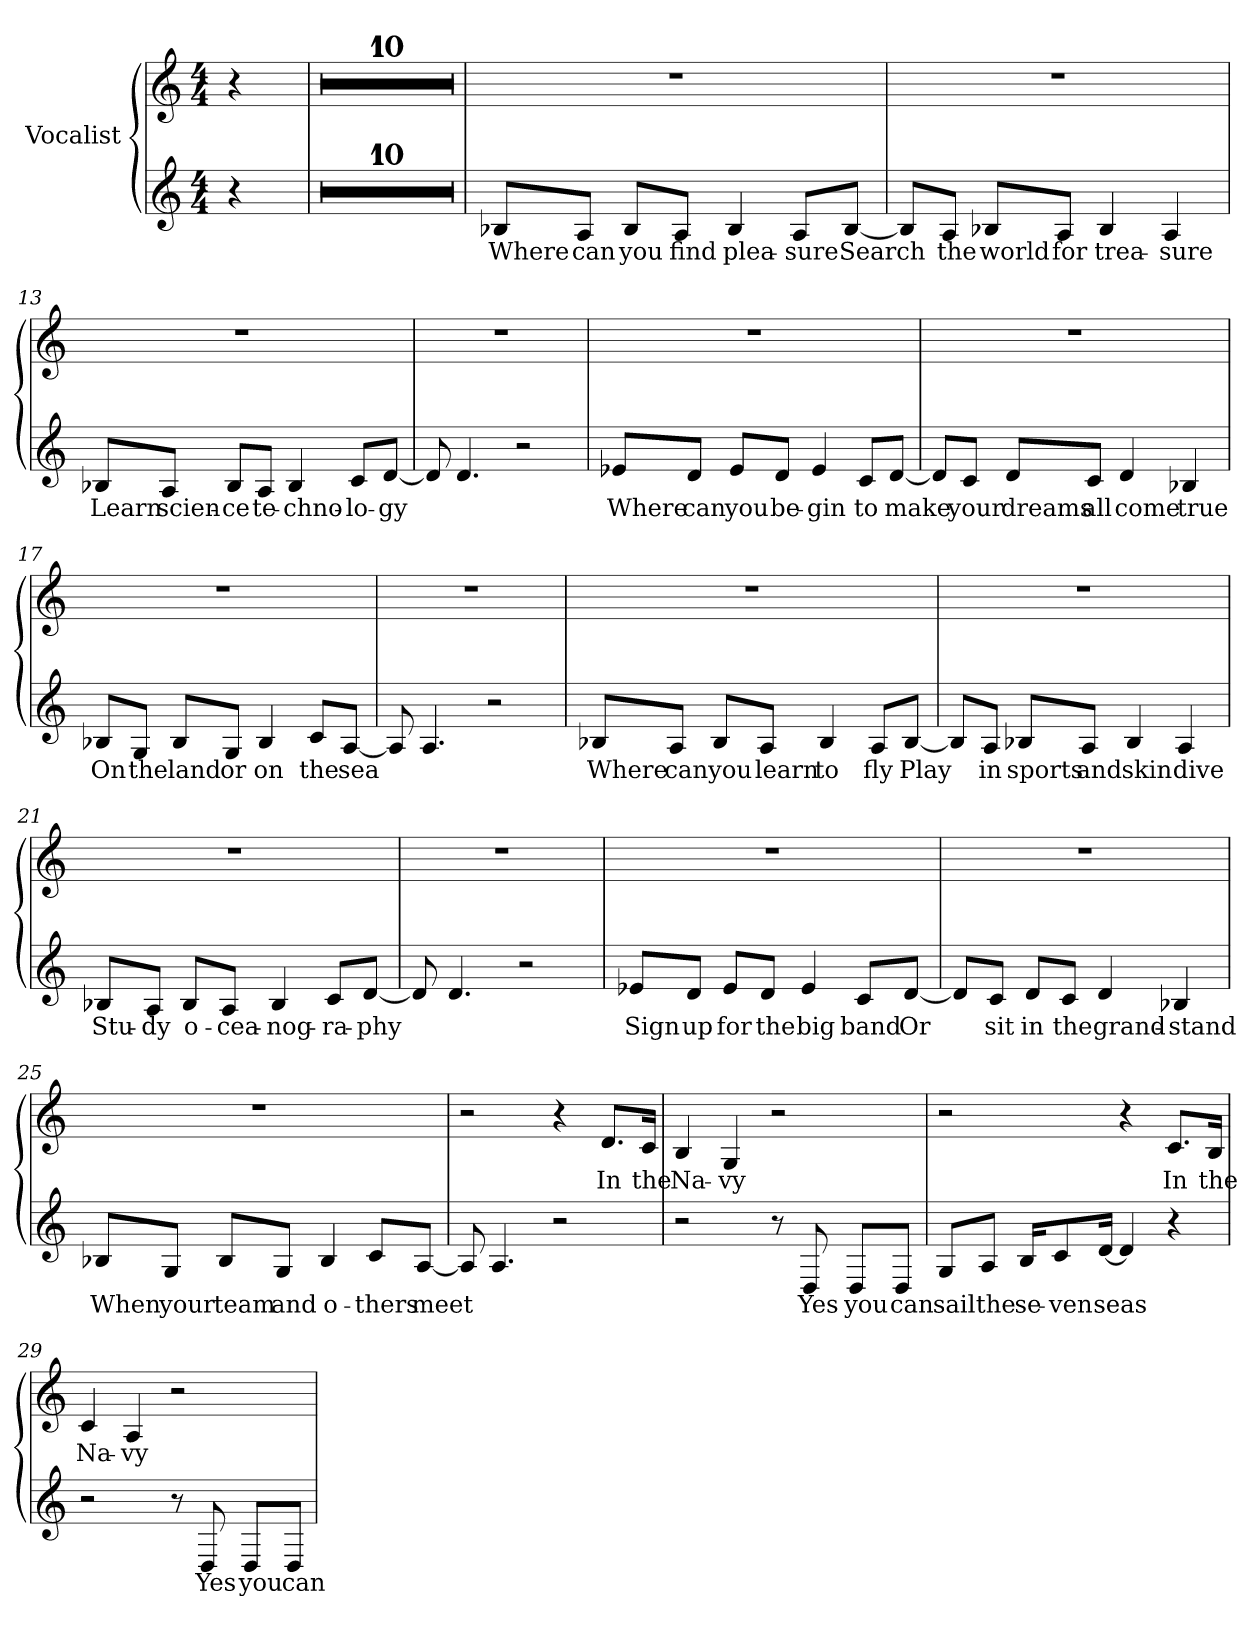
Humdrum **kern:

**kern	**text	**kern	**text
*part1	*part1	*part1	*part1
*staff2	*staff2	*staff1	*staff1
*I"Vocalist	*	*	*
*clefG2	*	*clefG2	*
*M4/4	*	*M4/4	*
=	=	=	=
4r	.	4r	.
=1	=1	=1	=1
1r	.	1r	.
=2	=2	=2	=2
1r	.	1r	.
=3	=3	=3	=3
1r	.	1r	.
=4	=4	=4	=4
1r	.	1r	.
=5	=5	=5	=5
1r	.	1r	.
=6	=6	=6	=6
1r	.	1r	.
=7	=7	=7	=7
1r	.	1r	.
=8	=8	=8	=8
1r	.	1r	.
=9	=9	=9	=9
1r	.	1r	.
=10	=10	=10	=10
1r	.	1r	.
=11	=11	=11	=11
8B-X/L	Where	1r	.
8A/J	can	.	.
8B-/L	you	.	.
8A/J	find	.	.
4B-	plea-	.	.
8A/L	-sure_	.	.
[8B-/J	Search	.	.
=12	=12	=12	=12
8B-/L]	_	1r	.
8A/J	the	.	.
8B-X/L	world	.	.
8A/J	for	.	.
4B-	trea-	.	.
4A	-sure	.	.
=13	=13	=13	=13
8B-X/L	Learn	1r	.
8A/J	scien-	.	.
8B-/L	-ce	.	.
8A/J	te-	.	.
4B-	-chno-	.	.
8c/L	-lo-	.	.
[8d/J	-gy	.	.
=14	=14	=14	=14
8d]	_	1r	.
4.d	_	.	.
2r	.	.	.
=15	=15	=15	=15
8e-X/L	Where	1r	.
8d/J	can	.	.
8e-/L	you	.	.
8d/J	be-	.	.
4e-	-gin	.	.
8c/L	to	.	.
[8d/J	make	.	.
=16	=16	=16	=16
8d/L]	_	1r	.
8c/J	your	.	.
8d/L	dreams	.	.
8c/J	all	.	.
4d	come	.	.
4B-X	true	.	.
=17	=17	=17	=17
8B-X/L	On	1r	.
8G/J	the	.	.
8B-/L	land	.	.
8G/J	or	.	.
4B-	on	.	.
8c/L	the	.	.
[8A/J	sea	.	.
=18	=18	=18	=18
8A]	_	1r	.
4.A	_	.	.
2r	.	.	.
=19	=19	=19	=19
8B-X/L	Where	1r	.
8A/J	can	.	.
8B-/L	you	.	.
8A/J	learn	.	.
4B-	to	.	.
8A/L	fly	.	.
[8B-/J	Play	.	.
=20	=20	=20	=20
8B-/L]	_	1r	.
8A/J	in	.	.
8B-X/L	sports	.	.
8A/J	and	.	.
4B-	skin	.	.
4A	dive	.	.
=21	=21	=21	=21
8B-X/L	Stu-	1r	.
8A/J	-dy	.	.
8B-/L	o-	.	.
8A/J	-cea-	.	.
4B-	-nog-	.	.
8c/L	-ra-	.	.
[8d/J	-phy	.	.
=22	=22	=22	=22
8d]	_	1r	.
4.d	_	.	.
2r	.	.	.
=23	=23	=23	=23
8e-X/L	Sign	1r	.
8d/J	up	.	.
8e-/L	for	.	.
8d/J	the	.	.
4e-	big	.	.
8c/L	band	.	.
[8d/J	Or	.	.
=24	=24	=24	=24
8d/L]	_	1r	.
8c/J	sit	.	.
8d/L	in	.	.
8c/J	the	.	.
4d	grand-	.	.
4B-X	-stand	.	.
=25	=25	=25	=25
8B-X/L	When	1r	.
8G/J	your	.	.
8B-/L	team	.	.
8G/J	and	.	.
4B-	o-	.	.
8c/L	-thers	.	.
[8A/J	meet	.	.
=26	=26	=26	=26
8A]	_	2r	.
4.A	_	.	.
2r	.	4r	.
.	.	8.d/L	In
.	.	16c/Jk	the
=27	=27	=27	=27
2r	.	4B	Na-
.	.	4G	-vy
8r	.	2r	.
8D	Yes	.	.
8D/L	you	.	.
8D/J	can	.	.
=28	=28	=28	=28
8G/L	sail	2r	.
8A/J	the	.	.
16B/KL	se-	.	.
8c/	-ven	.	.
[16d/Jk	seas	.	.
4d]	_	4r	.
4r	.	8.c/L	In
.	.	16B/Jk	the
=29	=29	=29	=29
2r	.	4c	Na-
.	.	4A	-vy
8r	.	2r	.
8D	Yes	.	.
8D/L	you	.	.
8D/J	can	.	.
=	=	=	=
*-	*-	*-	*-
